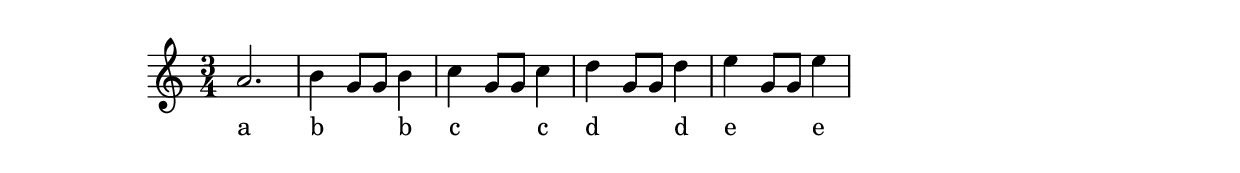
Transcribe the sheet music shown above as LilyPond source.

\version "2.19.45"

\score {
  <<
    \new Staff {
      \time 3/4
      \new Voice = "a" { a'2. }
      % Sequential:
      \new Voice = "b" { b'4 \new Voice { g'8[ 8] } b'4 }
      % Parallel:
      <<
        \new Voice = "c" { c''4 s c'' }
        \new Voice { s4 g'8 8 s }
      >>
      % Parallel within Sequential:
      {
        \new Voice = "d" { d''4 }
        <<
          \context Voice = "d" { s4 }
          \new Voice { g'8[ 8] }
        >>
        \context Voice = "d" { d''4 }
      }
      % Sequential within Parallel:
      <<
        \new Voice = "e" { s2. }
        {
          \context Voice = "e" { e''4 }
          \new Voice { g'8[ 8] }
          \context Voice = "e" { e''4 }
        }
      >>
    }
    \new Lyrics <<
      \lyricsto "a" { a }
      \lyricsto "b" { b b }
      \lyricsto "c" { c c }
      \lyricsto "d" { d d }
      \lyricsto "e" { e e }
    >>
  >>
}

% Thanks to Aaron Hill lilypond@hillvisions.com
% Reference http://lilypond.org/doc/v2.19/Documentation/notation/keeping-contexts-alive.en.html
